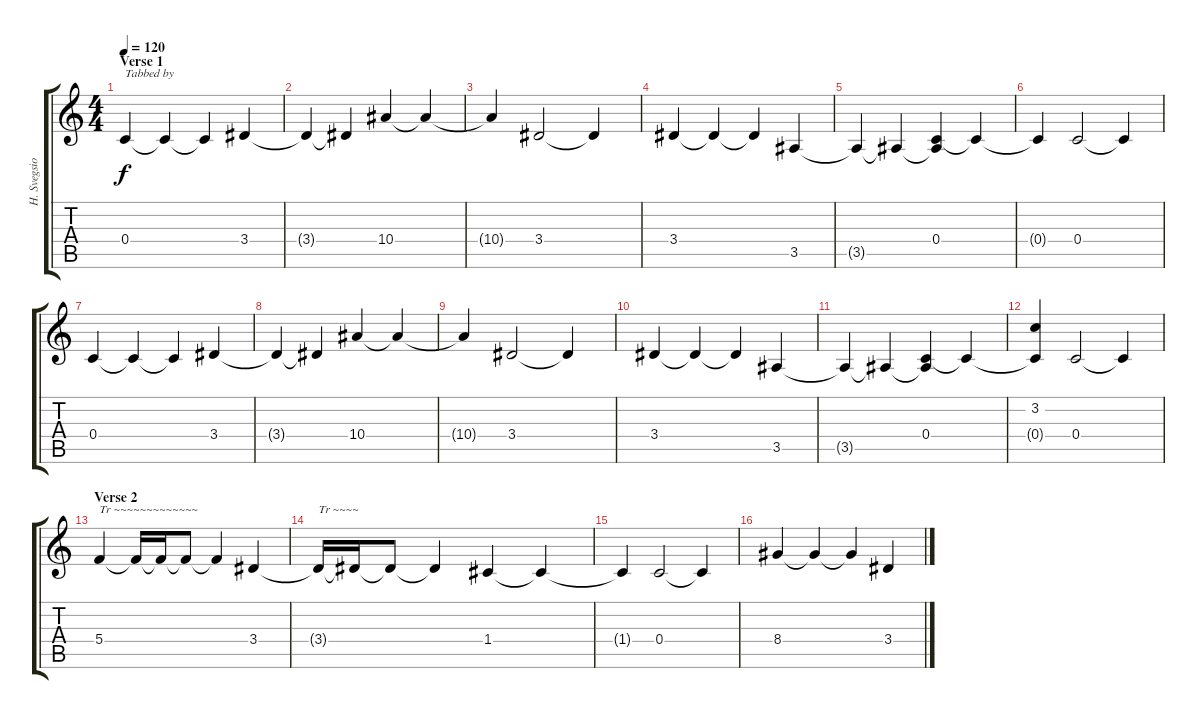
\track ("H. Svegsio (Nylon)" "H. Svegsio") {instrument acousticguitarnylon}
\staff {score tabs}
\tuning (D4 A3 F3 C3 G2 D2) {hide}
\ts (4 4)
\section ("" "Verse 1")
\tempo 120
\clef g2
\ks c
0.4.4{txt "Tabbed by" dy f instrument acousticguitarnylon} 0.4{t}.4 0.4{t}.4 3.4.4 |
3.4{t}.4 3.4{t}.4 10.4.4 10.4{t}.4 |
10.4{t}.4 3.4.2 3.4{t}.4 |
3.4.4 3.4{t}.4 3.4{t}.4 3.5.4 |
3.5{t}.4 3.5{t}.4 (0.4 3.5{t}).4 0.4{t}.4 |
0.4{t}.4 0.4.2 0.4{t}.4 |
0.4.4 0.4{t}.4 0.4{t}.4 3.4.4 |
3.4{t}.4 3.4{t}.4 10.4.4 10.4{t}.4 |
10.4{t}.4 3.4.2 3.4{t}.4 |
3.4.4 3.4{t}.4 3.4{t}.4 3.5.4 |
3.5{t}.4 3.5{t}.4 (0.4 3.5{t}).4 0.4{t}.4 |
(3.2 0.4{t}).4 0.4.2 0.4{t}.4 |
\section ("" "Verse 2")
5.4.4{txt "Tr ~~~~~~~~~~~~~"} 5.4{t}.16 5.4{t}.16 5.4{t}.8 5.4{t}.4 3.4.4 |
3.4{t}.16{txt "Tr ~~~~"} 3.4{t}.16 3.4{t}.8 3.4{t}.4 1.4.4 1.4{t}.4 |
1.4{t}.4 0.4.2 0.4{t}.4 |
8.4.4 8.4{t}.4 8.4{t}.4 3.4.4
